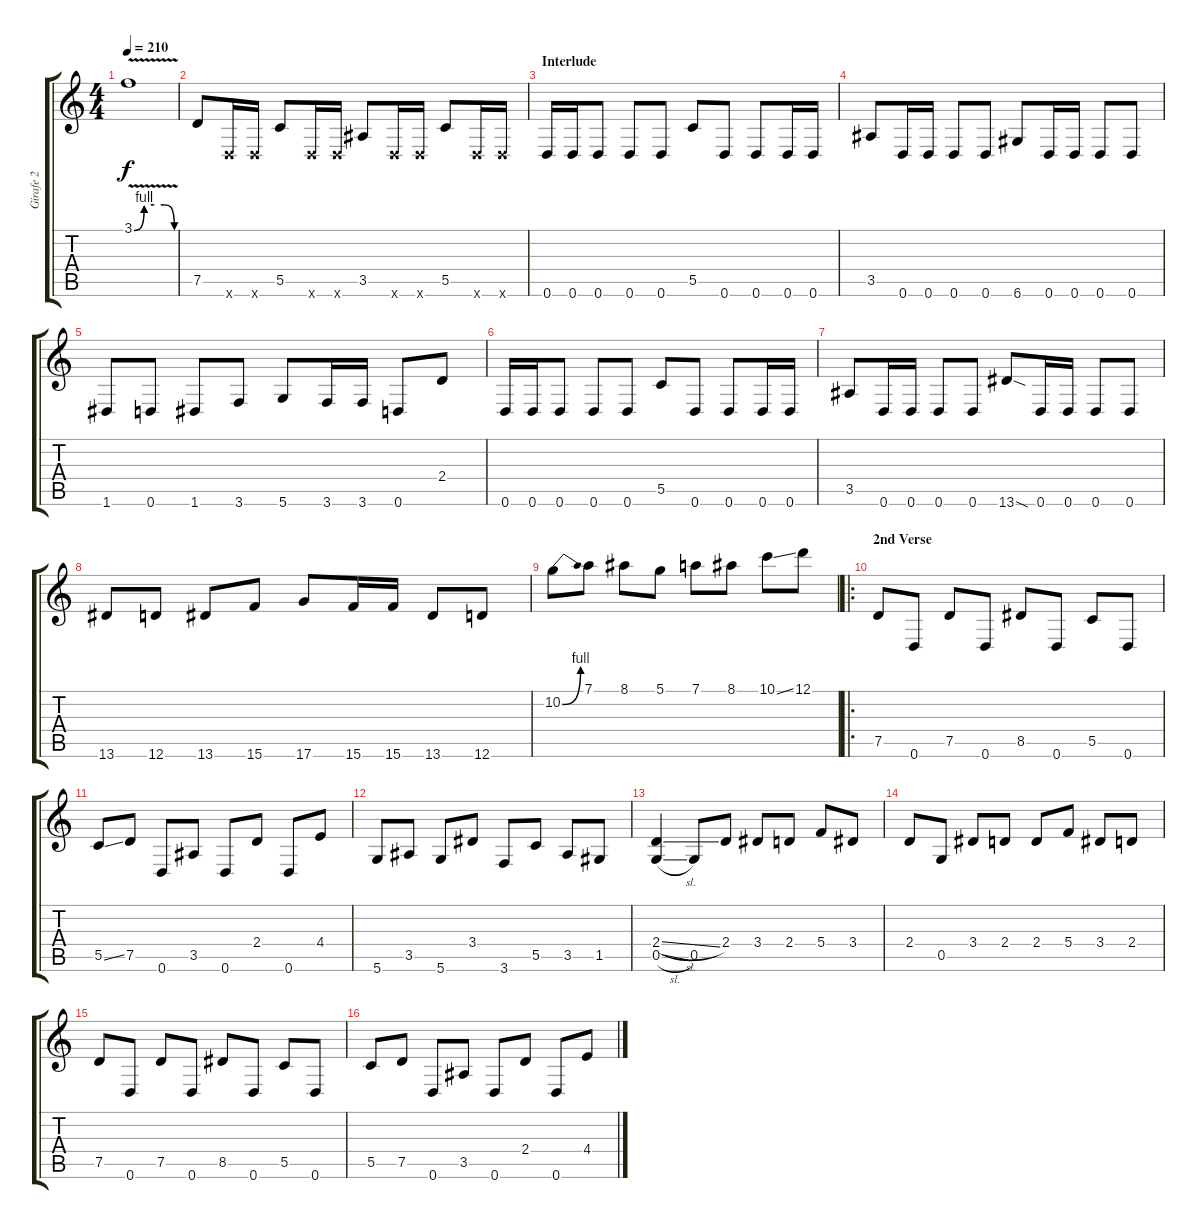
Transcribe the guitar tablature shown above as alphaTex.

\track ("Girafe 2" "Girafe 2") {instrument overdrivenguitar}
\staff {score tabs}
\tuning (D4 A3 F3 C3 G2 D2) {hide}
\ts (4 4)
\tempo 210
\clef g2
\ks c
3.1{be (custom 0 0 15 4 30 4 45 4 60 0) v}.1{dy f} |
7.5.8 0.6{x}.16 0.6{x}.16 5.5.8 0.6{x}.16 0.6{x}.16 3.5.8 0.6{x}.16 0.6{x}.16 5.5.8 0.6{x}.16 0.6{x}.16 |
\section ("" "Interlude")
0.6.16 0.6.16 0.6.8 0.6.8 0.6.8 5.5.8 0.6.8 0.6.8 0.6.16 0.6.16 |
3.5.8 0.6.16 0.6.16 0.6.8 0.6.8 6.6.8 0.6.16 0.6.16 0.6.8 0.6.8 |
1.6.8 0.6.8 1.6.8 3.6.8 5.6.8 3.6.16 3.6.16 0.6.8 2.4.8 |
0.6.16 0.6.16 0.6.8 0.6.8 0.6.8 5.5.8 0.6.8 0.6.8 0.6.16 0.6.16 |
3.5.8 0.6.16 0.6.16 0.6.8 0.6.8 13.6{sod}.8 0.6.16 0.6.16 0.6.8 0.6.8 |
13.6.8 12.6.8 13.6.8 15.6.8 17.6.8 15.6.16 15.6.16 13.6.8 12.6.8 |
10.2{be (bend 0 0 60 4)}.8 7.1.8 8.1.8 5.1.8 7.1.8 8.1.8 10.1{ss}.8 12.1.8 |
\ro
\section ("" "2nd Verse")
7.5.8 0.6.8 7.5.8 0.6.8 8.5.8 0.6.8 5.5.8 0.6.8 |
5.5{ss}.8 7.5.8 0.6.8 3.5.8 0.6.8 2.4.8 0.6.8 4.4.8 |
5.6.8 3.5.8 5.6.8 3.4.8 3.6.8 5.5.8 3.5.8 1.5.8 |
(2.4{sl} 0.5{sl}).4 0.5.8 2.4.8 3.4.8 2.4.8 5.4.8 3.4.8 |
2.4.8 0.5.8 3.4.8 2.4.8 2.4.8 5.4.8 3.4.8 2.4.8 |
7.5.8 0.6.8 7.5.8 0.6.8 8.5.8 0.6.8 5.5.8 0.6.8 |
5.5.8 7.5.8 0.6.8 3.5.8 0.6.8 2.4.8 0.6.8 4.4.8
